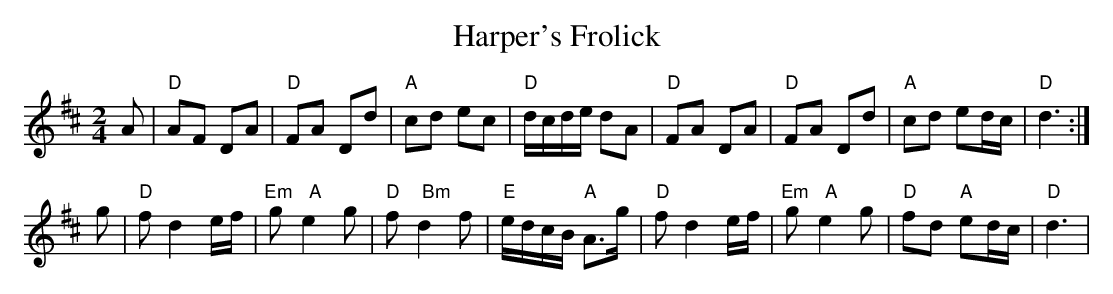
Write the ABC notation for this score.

X:1
T:Harper's Frolick
M:2/4
L:1/4
K:D
A/2|"D"A/2F/2 D/2A/2|"D"F/2A/2 D/2d/2|"A"c/2d/2 e/2c/2|"D"d/4c/4d/4e/4 d/2A/2|\
"D"F/2A/2 D/2A/2|"D"F/2A/2 D/2d/2|"A"c/2d/2 e/2d/4c/4|"D"d3/2:|
g/2|"D"f/2de/4f/4|"Em"g/2"  A"eg/2|"D"f/2"  Bm"df/2|"E"e/4d/4c/4B/4 "A"A3/4g/4\
|"D"f/2de/4f/4|"Em"g/2"  A"eg/2|"D"f/2d/2 "A"e/2d/4c/4|"D"d3/2|
